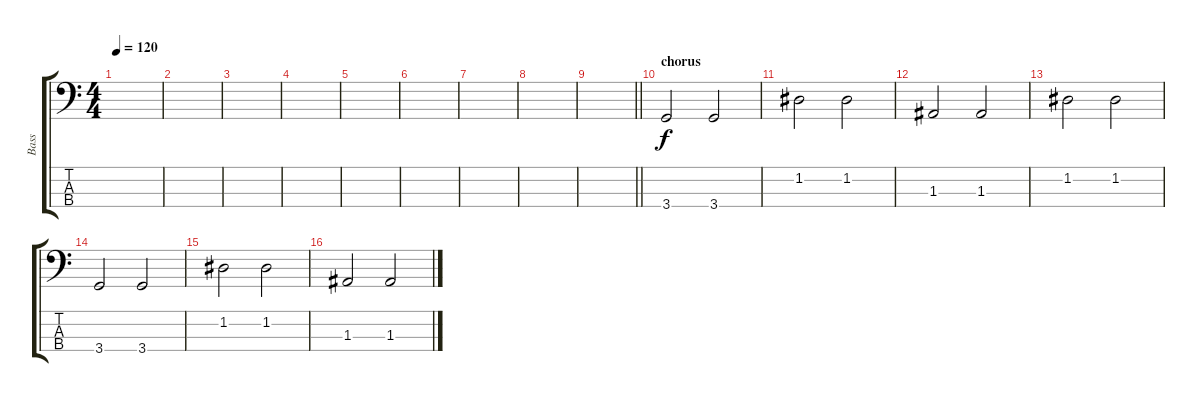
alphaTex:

\track ("Bass" "Bass") {instrument acousticbass}
\staff {score tabs}
\tuning (G2 D2 A1 E1) {hide}
\ts (4 4)
\tempo 120
\clef f4
\ks c
|
|
|
|
|
|
|
|
\barLineRight lightlight
|
\section ("" "chorus ")
3.4.2 3.4.2 |
1.2.2 1.2.2 |
1.3.2 1.3.2 |
1.2.2 1.2.2 |
3.4.2 3.4.2 |
1.2.2 1.2.2 |
1.3.2 1.3.2
